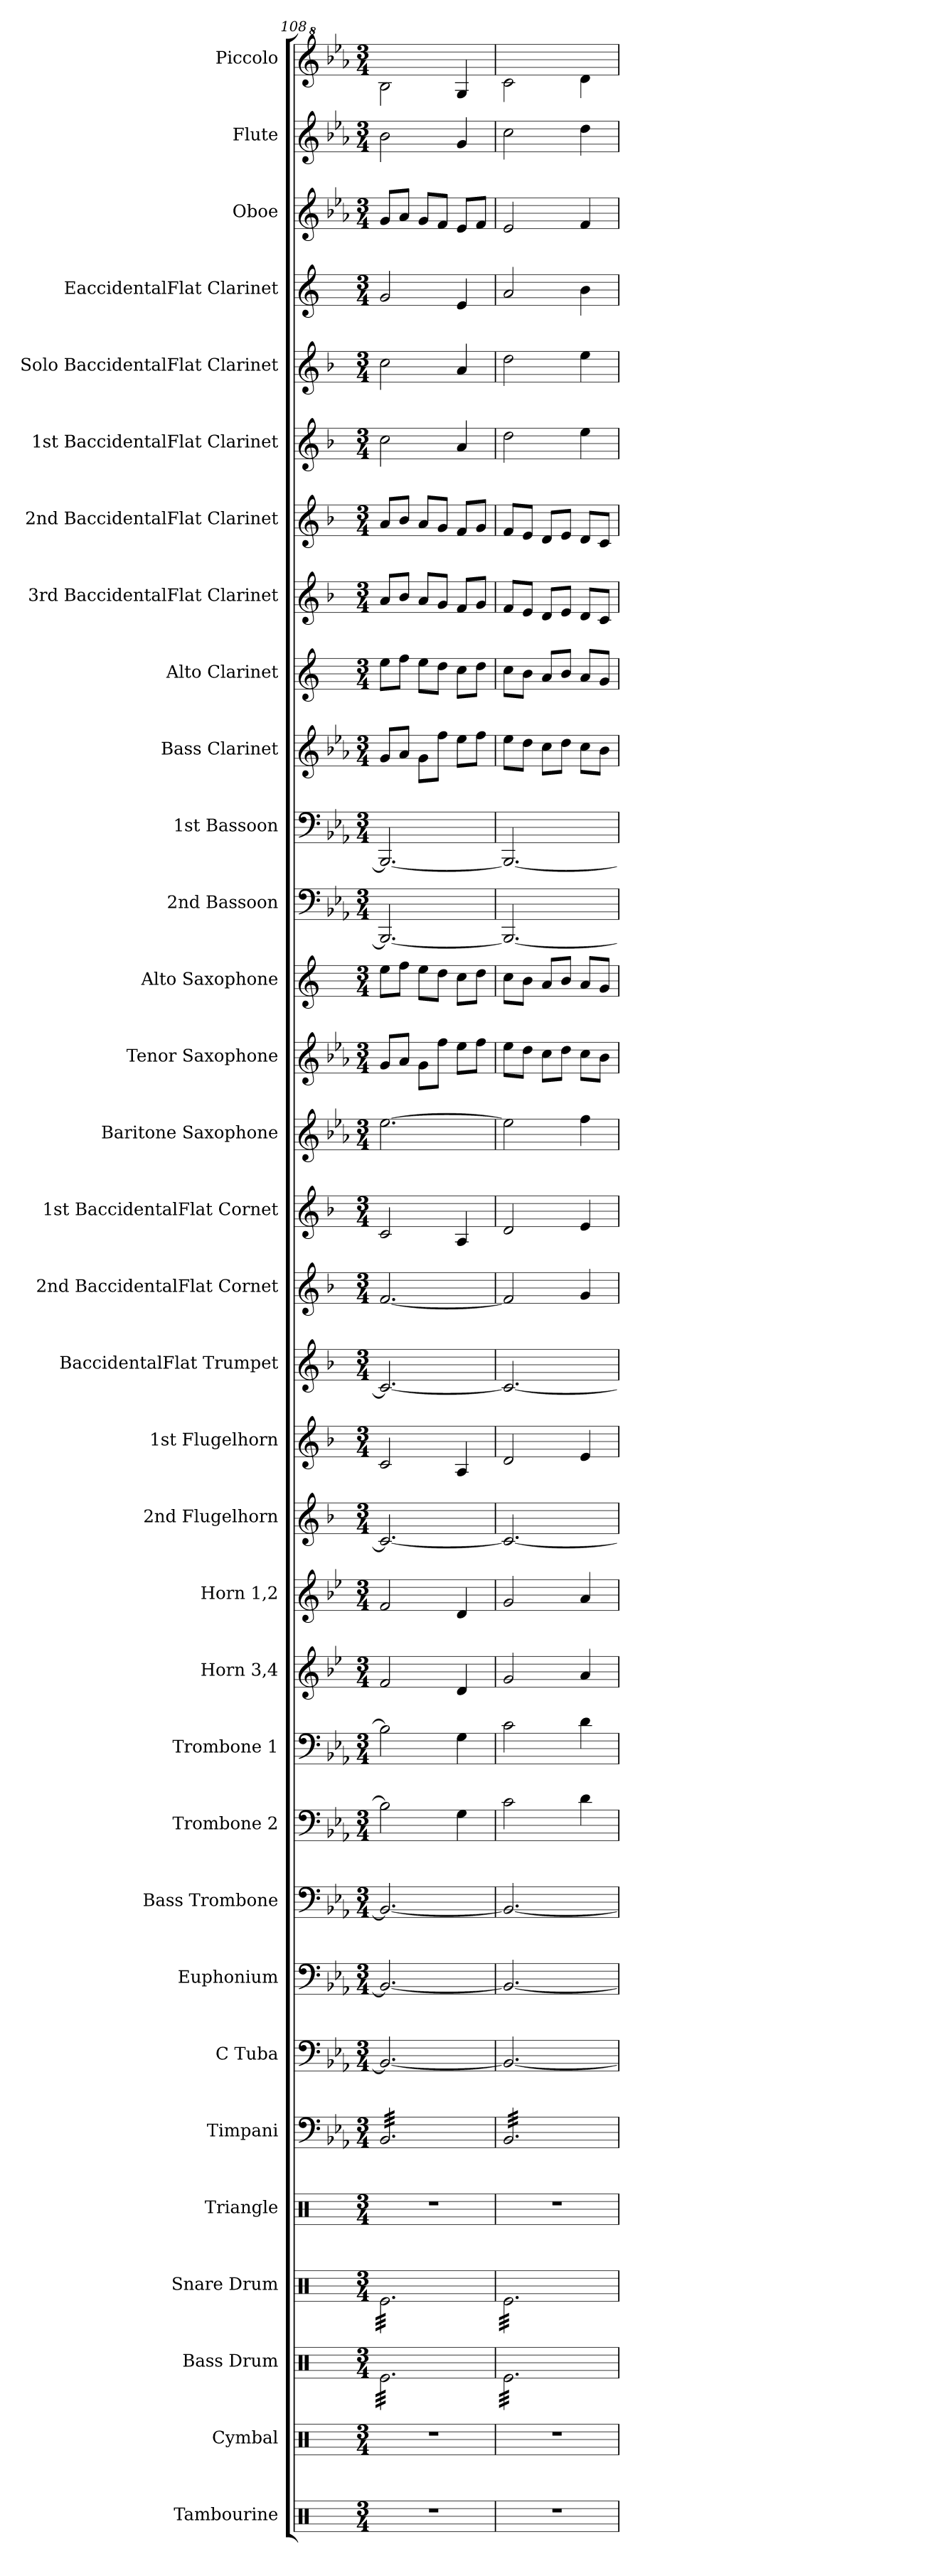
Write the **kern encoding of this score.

**kern	**kern	**kern	**kern	**kern	**kern	**kern	**kern	**kern	**kern	**kern	**kern	**kern	**kern	**kern	**kern	**kern	**kern	**kern	**kern	**kern	**kern	**kern	**kern	**kern	**kern	**kern	**kern	**kern	**kern	**kern	**kern	**kern
*part33	*part32	*part31	*part30	*part29	*part28	*part27	*part26	*part25	*part24	*part23	*part22	*part21	*part20	*part19	*part18	*part17	*part16	*part15	*part14	*part13	*part12	*part11	*part10	*part9	*part8	*part7	*part6	*part5	*part4	*part3	*part2	*part1
*staff33	*staff32	*staff31	*staff30	*staff29	*staff28	*staff27	*staff26	*staff25	*staff24	*staff23	*staff22	*staff21	*staff20	*staff19	*staff18	*staff17	*staff16	*staff15	*staff14	*staff13	*staff12	*staff11	*staff10	*staff9	*staff8	*staff7	*staff6	*staff5	*staff4	*staff3	*staff2	*staff1
*I"Tambourine	*I"Cymbal	*I"Bass Drum	*I"Snare Drum	*I"Triangle	*I"Timpani	*I"C Tuba	*I"Euphonium	*I"Bass Trombone	*I"Trombone 2	*I"Trombone 1	*I"Horn 3,4	*I"Horn 1,2	*I"2nd Flugelhorn	*I"1st Flugelhorn	*I"BaccidentalFlat Trumpet	*I"2nd BaccidentalFlat Cornet	*I"1st BaccidentalFlat Cornet	*I"Baritone Saxophone	*I"Tenor Saxophone	*I"Alto Saxophone	*I"2nd Bassoon	*I"1st Bassoon	*I"Bass Clarinet	*I"Alto Clarinet	*I"3rd BaccidentalFlat Clarinet	*I"2nd BaccidentalFlat Clarinet	*I"1st BaccidentalFlat Clarinet	*I"Solo BaccidentalFlat Clarinet	*I"EaccidentalFlat Clarinet	*I"Oboe	*I"Flute	*I"Piccolo
*I'Tamb.	*I'Cym.	*I'B. Dr.	*I'Sn. Dr.	*I'Trgl.	*I'Timp.	*I'C Tu.	*I'Eu.	*I'B. Trb.	*I'Trb. 2	*I'Trb. 1	*I'Hn. 3,4	*I'Hn. 1,2	*I'2nd Flghn.	*I'1st Flghn.	*I'BaccidentalFlat Tpt.	*I'2nd BaccidentalFlat Cnt.	*I'1st BaccidentalFlat Cnt.	*I'Bar. Sax.	*I'T. Sax.	*I'A. Sax.	*I'2nd Bsn.	*I'1st Bsn.	*I'B. Cl.	*I'A. Cl.	*I'3rd BaccidentalFlat Cl.	*I'2nd BaccidentalFlat Cl.	*I'1st BaccidentalFlat Cl.	*I'Solo BaccidentalFlat Cl.	*I'EaccidentalFlat Cl.	*I'Ob.	*I'Fl.	*I'Picc.
*clefX	*clefX	*clefX	*clefX	*clefX	*clefF4	*clefF4	*clefF4	*clefF4	*clefF4	*clefF4	*clefG2	*clefG2	*clefG2	*clefG2	*clefG2	*clefG2	*clefG2	*clefG2	*clefG2	*clefG2	*clefF4	*clefF4	*clefG2	*clefG2	*clefG2	*clefG2	*clefG2	*clefG2	*clefG2	*clefG2	*clefG2	*clefG^2
*	*	*	*	*	*	*	*	*	*	*	*ITrd4c7	*ITrd4c7	*ITrd1c2	*ITrd1c2	*ITrd1c2	*ITrd1c2	*ITrd1c2	*ITrd12c21	*ITrd8c14	*ITrd5c9	*	*	*ITrd8c14	*ITrd5c9	*ITrd1c2	*ITrd1c2	*ITrd1c2	*ITrd1c2	*ITrd-2c-3	*	*	*ITrd-7c-12
*k[]	*k[]	*k[]	*k[]	*k[]	*k[b-e-a-]	*k[b-e-a-]	*k[b-e-a-]	*k[b-e-a-]	*k[b-e-a-]	*k[b-e-a-]	*k[b-e-a-]	*k[b-e-a-]	*k[b-e-a-]	*k[b-e-a-]	*k[b-e-a-]	*k[b-e-a-]	*k[b-e-a-]	*k[b-e-a-]	*k[b-e-a-]	*k[b-e-a-]	*k[b-e-a-]	*k[b-e-a-]	*k[b-e-a-]	*k[b-e-a-]	*k[b-e-a-]	*k[b-e-a-]	*k[b-e-a-]	*k[b-e-a-]	*k[b-e-a-]	*k[b-e-a-]	*k[b-e-a-]	*k[b-e-a-]
*M3/4	*M3/4	*M3/4	*M3/4	*M3/4	*M3/4	*M3/4	*M3/4	*M3/4	*M3/4	*M3/4	*M3/4	*M3/4	*M3/4	*M3/4	*M3/4	*M3/4	*M3/4	*M3/4	*M3/4	*M3/4	*M3/4	*M3/4	*M3/4	*M3/4	*M3/4	*M3/4	*M3/4	*M3/4	*M3/4	*M3/4	*M3/4	*M3/4
=108	=108	=108	=108	=108	=108	=108	=108	=108	=108	=108	=108	=108	=108	=108	=108	=108	=108	=108	=108	=108	=108	=108	=108	=108	=108	=108	=108	=108	=108	=108	=108	=108
*	*	*tremolo	*	*	*	*	*	*	*	*	*	*	*	*	*	*	*	*	*	*	*	*	*	*	*	*	*	*	*	*	*	*
*	*	*	*tremolo	*	*	*	*	*	*	*	*	*	*	*	*	*	*	*	*	*	*	*	*	*	*	*	*	*	*	*	*	*
*	*	*	*	*	*tremolo	*	*	*	*	*	*	*	*	*	*	*	*	*	*	*	*	*	*	*	*	*	*	*	*	*	*	*
2.r	2.r	32Re\LLL	32Re\LLL	2.r	32BB-/LLL	2.BB-/_	2.BB-/_	2.BB-/_	2B-\]	2B-\]	2B-/	2B-/	2.B-/_	2B-/	2.B-/_	[2.e-/	2B-/	[2.e-\	8G/L	8g\L	2.BBB-/_	2.BBB-/_	8G/L	8g\L	8g/L	8g/L	2b-\	2b-\	2b-/	8g/L	2b-\	2bb-\
.	.	32Re\	32Re\	.	32BB-/	.	.	.	.	.	.	.	.	.	.	.	.	.	.	.	.	.	.	.	.	.	.	.	.	.	.	.
.	.	32Re\	32Re\	.	32BB-/	.	.	.	.	.	.	.	.	.	.	.	.	.	.	.	.	.	.	.	.	.	.	.	.	.	.	.
.	.	32Re\	32Re\	.	32BB-/	.	.	.	.	.	.	.	.	.	.	.	.	.	.	.	.	.	.	.	.	.	.	.	.	.	.	.
.	.	32Re\	32Re\	.	32BB-/	.	.	.	.	.	.	.	.	.	.	.	.	.	8A-/J	8a-\J	.	.	8A-/J	8a-\J	8a-/J	8a-/J	.	.	.	8a-/J	.	.
.	.	32Re\	32Re\	.	32BB-/	.	.	.	.	.	.	.	.	.	.	.	.	.	.	.	.	.	.	.	.	.	.	.	.	.	.	.
.	.	32Re\	32Re\	.	32BB-/	.	.	.	.	.	.	.	.	.	.	.	.	.	.	.	.	.	.	.	.	.	.	.	.	.	.	.
.	.	32Re\	32Re\	.	32BB-/	.	.	.	.	.	.	.	.	.	.	.	.	.	.	.	.	.	.	.	.	.	.	.	.	.	.	.
.	.	32Re\	32Re\	.	32BB-/	.	.	.	.	.	.	.	.	.	.	.	.	.	8G\L	8g\L	.	.	8G\L	8g\L	8g/L	8g/L	.	.	.	8g/L	.	.
.	.	32Re\	32Re\	.	32BB-/	.	.	.	.	.	.	.	.	.	.	.	.	.	.	.	.	.	.	.	.	.	.	.	.	.	.	.
.	.	32Re\	32Re\	.	32BB-/	.	.	.	.	.	.	.	.	.	.	.	.	.	.	.	.	.	.	.	.	.	.	.	.	.	.	.
.	.	32Re\	32Re\	.	32BB-/	.	.	.	.	.	.	.	.	.	.	.	.	.	.	.	.	.	.	.	.	.	.	.	.	.	.	.
.	.	32Re\	32Re\	.	32BB-/	.	.	.	.	.	.	.	.	.	.	.	.	.	8f\J	8f\J	.	.	8f\J	8f\J	8f/J	8f/J	.	.	.	8f/J	.	.
.	.	32Re\	32Re\	.	32BB-/	.	.	.	.	.	.	.	.	.	.	.	.	.	.	.	.	.	.	.	.	.	.	.	.	.	.	.
.	.	32Re\	32Re\	.	32BB-/	.	.	.	.	.	.	.	.	.	.	.	.	.	.	.	.	.	.	.	.	.	.	.	.	.	.	.
.	.	32Re\	32Re\	.	32BB-/	.	.	.	.	.	.	.	.	.	.	.	.	.	.	.	.	.	.	.	.	.	.	.	.	.	.	.
.	.	32Re\	32Re\	.	32BB-/	.	.	.	4G\	4G\	4G/	4G/	.	4G/	.	.	4G/	.	8e-\L	8e-\L	.	.	8e-\L	8e-\L	8e-/L	8e-/L	4g/	4g/	4g/	8e-/L	4g/	4gg/
.	.	32Re\	32Re\	.	32BB-/	.	.	.	.	.	.	.	.	.	.	.	.	.	.	.	.	.	.	.	.	.	.	.	.	.	.	.
.	.	32Re\	32Re\	.	32BB-/	.	.	.	.	.	.	.	.	.	.	.	.	.	.	.	.	.	.	.	.	.	.	.	.	.	.	.
.	.	32Re\	32Re\	.	32BB-/	.	.	.	.	.	.	.	.	.	.	.	.	.	.	.	.	.	.	.	.	.	.	.	.	.	.	.
.	.	32Re\	32Re\	.	32BB-/	.	.	.	.	.	.	.	.	.	.	.	.	.	8f\J	8f\J	.	.	8f\J	8f\J	8f/J	8f/J	.	.	.	8f/J	.	.
.	.	32Re\	32Re\	.	32BB-/	.	.	.	.	.	.	.	.	.	.	.	.	.	.	.	.	.	.	.	.	.	.	.	.	.	.	.
.	.	32Re\	32Re\	.	32BB-/	.	.	.	.	.	.	.	.	.	.	.	.	.	.	.	.	.	.	.	.	.	.	.	.	.	.	.
.	.	32Re\JJJ	32Re\JJJ	.	32BB-/JJJ	.	.	.	.	.	.	.	.	.	.	.	.	.	.	.	.	.	.	.	.	.	.	.	.	.	.	.
!!LO:PB:g=z
=109	=109	=109	=109	=109	=109	=109	=109	=109	=109	=109	=109	=109	=109	=109	=109	=109	=109	=109	=109	=109	=109	=109	=109	=109	=109	=109	=109	=109	=109	=109	=109	=109
2.r	2.r	32Re\LLL	32Re\LLL	2.r	32BB-/LLL	2.BB-/_	2.BB-/_	2.BB-/_	2c\	2c\	2c/	2c/	2.B-/_	2c/	2.B-/_	2e-/]	2c/	2e-\]	8e-\L	8e-\L	2.BBB-/_	2.BBB-/_	8e-\L	8e-\L	8e-/L	8e-/L	2cc\	2cc\	2cc/	2e-/	2cc\	2ccc\
.	.	32Re\	32Re\	.	32BB-/	.	.	.	.	.	.	.	.	.	.	.	.	.	.	.	.	.	.	.	.	.	.	.	.	.	.	.
.	.	32Re\	32Re\	.	32BB-/	.	.	.	.	.	.	.	.	.	.	.	.	.	.	.	.	.	.	.	.	.	.	.	.	.	.	.
.	.	32Re\	32Re\	.	32BB-/	.	.	.	.	.	.	.	.	.	.	.	.	.	.	.	.	.	.	.	.	.	.	.	.	.	.	.
.	.	32Re\	32Re\	.	32BB-/	.	.	.	.	.	.	.	.	.	.	.	.	.	8d\J	8d\J	.	.	8d\J	8d\J	8d/J	8d/J	.	.	.	.	.	.
.	.	32Re\	32Re\	.	32BB-/	.	.	.	.	.	.	.	.	.	.	.	.	.	.	.	.	.	.	.	.	.	.	.	.	.	.	.
.	.	32Re\	32Re\	.	32BB-/	.	.	.	.	.	.	.	.	.	.	.	.	.	.	.	.	.	.	.	.	.	.	.	.	.	.	.
.	.	32Re\	32Re\	.	32BB-/	.	.	.	.	.	.	.	.	.	.	.	.	.	.	.	.	.	.	.	.	.	.	.	.	.	.	.
.	.	32Re\	32Re\	.	32BB-/	.	.	.	.	.	.	.	.	.	.	.	.	.	8c\L	8c/L	.	.	8c\L	8c/L	8c/L	8c/L	.	.	.	.	.	.
.	.	32Re\	32Re\	.	32BB-/	.	.	.	.	.	.	.	.	.	.	.	.	.	.	.	.	.	.	.	.	.	.	.	.	.	.	.
.	.	32Re\	32Re\	.	32BB-/	.	.	.	.	.	.	.	.	.	.	.	.	.	.	.	.	.	.	.	.	.	.	.	.	.	.	.
.	.	32Re\	32Re\	.	32BB-/	.	.	.	.	.	.	.	.	.	.	.	.	.	.	.	.	.	.	.	.	.	.	.	.	.	.	.
.	.	32Re\	32Re\	.	32BB-/	.	.	.	.	.	.	.	.	.	.	.	.	.	8d\J	8d/J	.	.	8d\J	8d/J	8d/J	8d/J	.	.	.	.	.	.
.	.	32Re\	32Re\	.	32BB-/	.	.	.	.	.	.	.	.	.	.	.	.	.	.	.	.	.	.	.	.	.	.	.	.	.	.	.
.	.	32Re\	32Re\	.	32BB-/	.	.	.	.	.	.	.	.	.	.	.	.	.	.	.	.	.	.	.	.	.	.	.	.	.	.	.
.	.	32Re\	32Re\	.	32BB-/	.	.	.	.	.	.	.	.	.	.	.	.	.	.	.	.	.	.	.	.	.	.	.	.	.	.	.
.	.	32Re\	32Re\	.	32BB-/	.	.	.	4d\	4d\	4d/	4d/	.	4d/	.	4f/	4d/	4f\	8c\L	8c/L	.	.	8c\L	8c/L	8c/L	8c/L	4dd\	4dd\	4dd\	4f/	4dd\	4ddd\
.	.	32Re\	32Re\	.	32BB-/	.	.	.	.	.	.	.	.	.	.	.	.	.	.	.	.	.	.	.	.	.	.	.	.	.	.	.
.	.	32Re\	32Re\	.	32BB-/	.	.	.	.	.	.	.	.	.	.	.	.	.	.	.	.	.	.	.	.	.	.	.	.	.	.	.
.	.	32Re\	32Re\	.	32BB-/	.	.	.	.	.	.	.	.	.	.	.	.	.	.	.	.	.	.	.	.	.	.	.	.	.	.	.
.	.	32Re\	32Re\	.	32BB-/	.	.	.	.	.	.	.	.	.	.	.	.	.	8B-\J	8B-/J	.	.	8B-\J	8B-/J	8B-/J	8B-/J	.	.	.	.	.	.
.	.	32Re\	32Re\	.	32BB-/	.	.	.	.	.	.	.	.	.	.	.	.	.	.	.	.	.	.	.	.	.	.	.	.	.	.	.
.	.	32Re\	32Re\	.	32BB-/	.	.	.	.	.	.	.	.	.	.	.	.	.	.	.	.	.	.	.	.	.	.	.	.	.	.	.
.	.	32Re\JJJ	32Re\JJJ	.	32BB-/JJJ	.	.	.	.	.	.	.	.	.	.	.	.	.	.	.	.	.	.	.	.	.	.	.	.	.	.	.
*	*	*	*	*	*Xtremolo	*	*	*	*	*	*	*	*	*	*	*	*	*	*	*	*	*	*	*	*	*	*	*	*	*	*	*
*	*	*	*Xtremolo	*	*	*	*	*	*	*	*	*	*	*	*	*	*	*	*	*	*	*	*	*	*	*	*	*	*	*	*	*
*	*	*Xtremolo	*	*	*	*	*	*	*	*	*	*	*	*	*	*	*	*	*	*	*	*	*	*	*	*	*	*	*	*	*	*
=	=	=	=	=	=	=	=	=	=	=	=	=	=	=	=	=	=	=	=	=	=	=	=	=	=	=	=	=	=	=	=	=
*-	*-	*-	*-	*-	*-	*-	*-	*-	*-	*-	*-	*-	*-	*-	*-	*-	*-	*-	*-	*-	*-	*-	*-	*-	*-	*-	*-	*-	*-	*-	*-	*-
